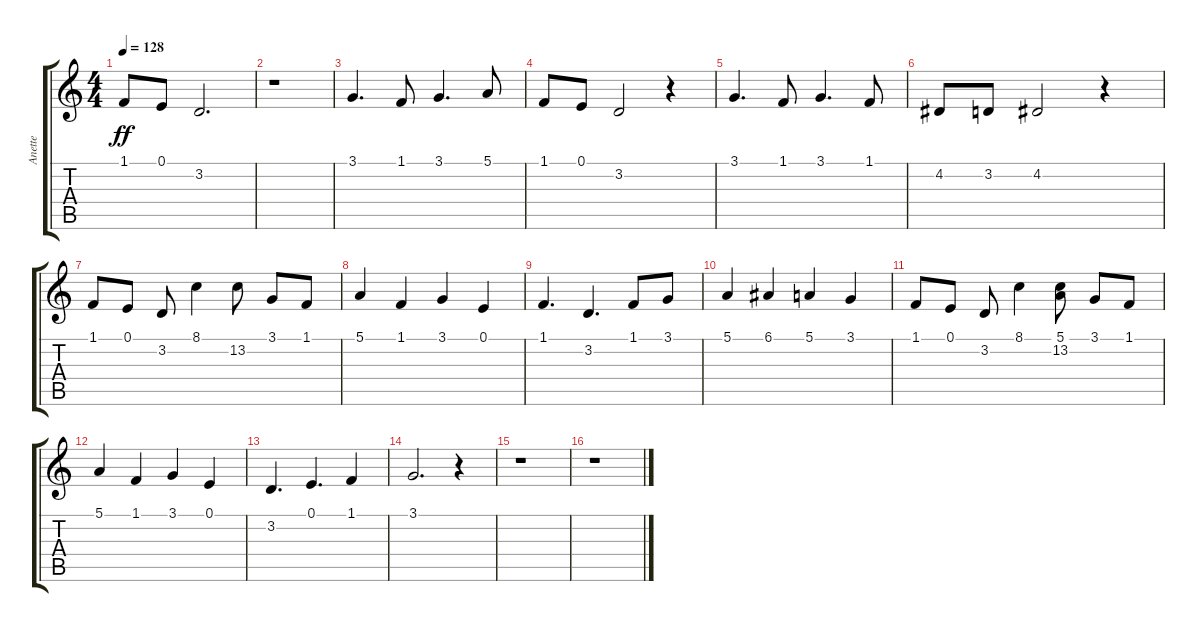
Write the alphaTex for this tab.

\track ("Anette" "Anette") {instrument acousticgrandpiano}
\staff {score tabs}
\tuning (E4 B3 G3 D3 A2 E2) {hide}
\ts (4 4)
\tempo 128
\clef g2
\ks c
1.1.8{dy ff} 0.1.8 3.2.2{d} |
r.1 |
3.1.4{d} 1.1.8 3.1.4{d} 5.1.8 |
1.1.8 0.1.8 3.2.2 r.4 |
3.1.4{d} 1.1.8 3.1.4{d} 1.1.8 |
4.2.8 3.2.8 4.2.2 r.4 |
1.1.8 0.1.8 3.2.8 8.1.4 13.2.8 3.1.8 1.1.8 |
5.1.4 1.1.4 3.1.4 0.1.4 |
1.1.4{d} 3.2.4{d} 1.1.8 3.1.8 |
5.1.4 6.1.4 5.1.4 3.1.4 |
1.1.8 0.1.8 3.2.8 8.1.4 (5.1 13.2).8 3.1.8 1.1.8 |
5.1.4 1.1.4 3.1.4 0.1.4 |
3.2.4{d} 0.1.4{d} 1.1.4 |
3.1.2{d} r.4 |
r.1 |
r.1
